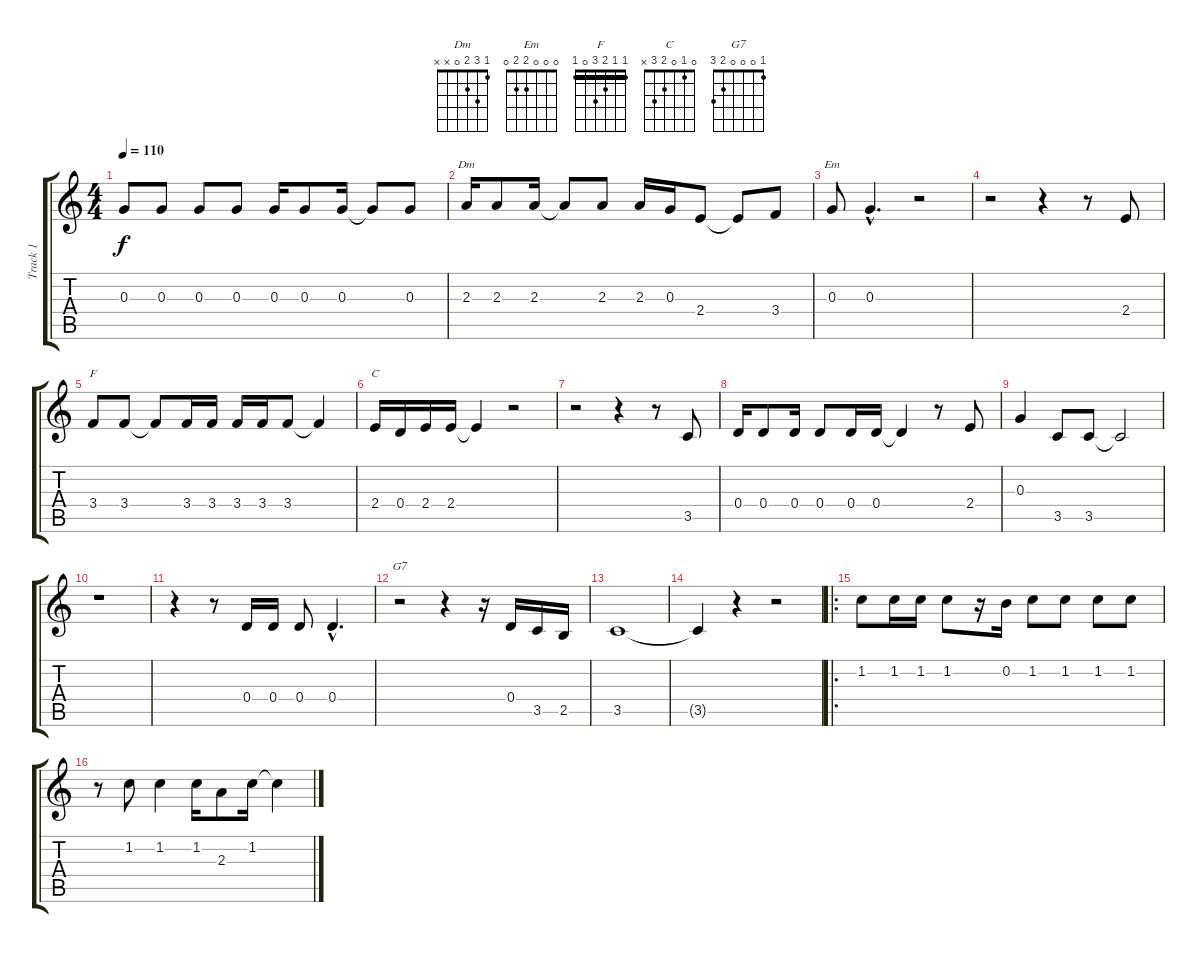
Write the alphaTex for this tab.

\track ("Track 1" "Track 1") {instrument acousticguitarsteel}
\staff {score tabs}
\tuning (E4 B3 G3 D3 A2 E2) {hide}
\chord ("Dm" 1 3 2 0 x x)
\chord ("Em" 0 0 0 2 2 0)
\chord ("F" 1 1 2 3 0 1) {barre 1}
\chord ("C" 0 1 0 2 3 x)
\chord ("G7" 1 0 0 0 2 3)
\ts (4 4)
\tempo 110
\clef g2
\ks c
0.3.8{dy f} 0.3.8 0.3.8 0.3.8 0.3.16 0.3.8 0.3.16 0.3{t}.8 0.3.8 |
2.3.16{ch "Dm"} 2.3.8 2.3.16 2.3{t}.8 2.3.8 2.3.16 0.3.16 2.4{t}.8 2.4{t}.8 3.4.8 |
0.3.8{ch "Em"} 0.3{hac}.4{d} r.2 |
r.2 r.4 r.8 2.4.8 |
3.4.8{ch "F"} 3.4.8 3.4{t}.8 3.4.16 3.4.16 3.4.16 3.4.16 3.4.8 3.4{t}.4 |
2.4.16{ch "C"} 0.4.16 2.4.16 2.4.16 2.4{t}.4 r.2 |
r.2 r.4 r.8 3.5.8 |
0.4.16 0.4.8 0.4.16 0.4.8 0.4.16 0.4.16 0.4{t}.4 r.8 2.4.8 |
0.3.4 3.5.8 3.5.8 3.5{t}.2 |
r.1 |
r.4 r.8 0.4.16 0.4.16 0.4.8 0.4{hac}.4{d} |
r.2{ch "G7"} r.4 r.16 0.4.16 3.5.16 2.5.16 |
3.5.1 |
3.5{t}.4 r.4 r.2 |
\ro
1.2.8 1.2.16 1.2.16 1.2.8 r.16 0.2.16 1.2.8 1.2.8 1.2.8 1.2.8 |
r.8 1.2.8 1.2.4 1.2.16 2.3.8 1.2.16 1.2{t}.4
